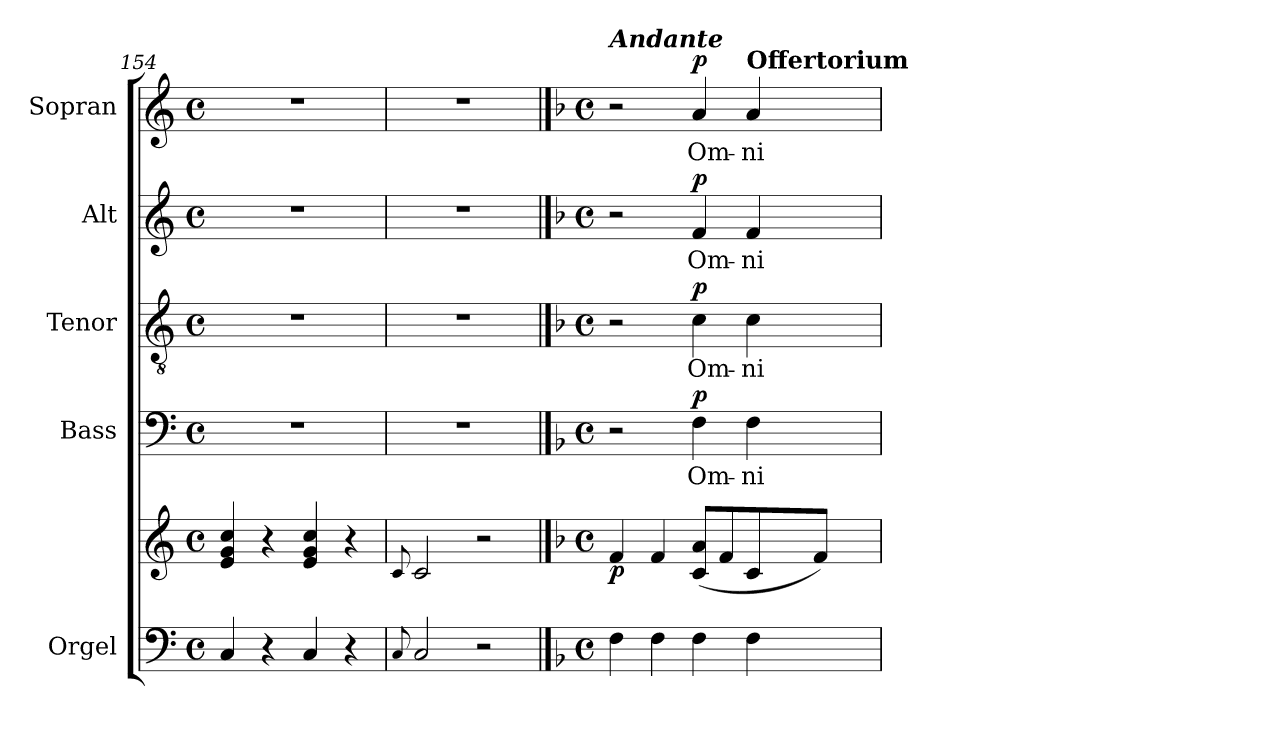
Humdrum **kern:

**kern	**kern	**dynam	**kern	**text	**dynam	**kern	**text	**dynam	**kern	**text	**dynam	**kern	**text	**dynam
*part5	*part5	*part5	*part4	*part4	*part4	*part3	*part3	*part3	*part2	*part2	*part2	*part1	*part1	*part1
*staff6	*staff5	*staff5/6	*staff4	*staff4	*staff4	*staff3	*staff3	*staff3	*staff2	*staff2	*staff2	*staff1	*staff1	*staff1
*I"Orgel	*	*	*I"Bass	*	*	*I"Tenor	*	*	*I"Alt	*	*	*I"Sopran	*	*
*I'Org.	*	*	*I'B.	*	*	*I'T.	*	*	*I'A.	*	*	*I'S.	*	*
*clefF4	*clefG2	*	*clefF4	*	*	*clefGv2	*	*	*clefG2	*	*	*clefG2	*	*
*k[]	*k[]	*	*k[]	*	*	*k[]	*	*	*k[]	*	*	*k[]	*	*
*C:	*C:	*	*C:	*	*	*C:	*	*	*C:	*	*	*C:	*	*
*M4/4	*M4/4	*	*M4/4	*	*	*M4/4	*	*	*M4/4	*	*	*M4/4	*	*
*met(c)	*met(c)	*	*met(c)	*	*	*met(c)	*	*	*met(c)	*	*	*met(c)	*	*
=154	=154	=154	=154	=154	=154	=154	=154	=154	=154	=154	=154	=154	=154	=154
4C/	4e/ 4g/ 4cc/	.	1r	.	.	1r	.	.	1r	.	.	1r	.	.
4r	4r	.	.	.	.	.	.	.	.	.	.	.	.	.
4C/	4e/ 4g/ 4cc/	.	.	.	.	.	.	.	.	.	.	.	.	.
4r	4r	.	.	.	.	.	.	.	.	.	.	.	.	.
=155	=155	=155	=155	=155	=155	=155	=155	=155	=155	=155	=155	=155	=155	=155
8qqC/	8qqc/	.	.	.	.	.	.	.	.	.	.	.	.	.
2C/	2c/	.	1r	.	.	1r	.	.	1r	.	.	1r	.	.
2r	2r	.	.	.	.	.	.	.	.	.	.	.	.	.
!!LO:PB:g=z
==156	==156	==156	==156	==156	==156	==156	==156	==156	==156	==156	==156	==156	==156	==156
*k[b-]	*k[b-]	*	*k[b-]	*	*	*k[b-]	*	*	*k[b-]	*	*	*k[b-]	*	*
*F:	*F:	*	*F:	*	*	*F:	*	*	*F:	*	*	*F:	*	*
*M4/4	*M4/4	*	*M4/4	*	*	*M4/4	*	*	*M4/4	*	*	*M4/4	*	*
*met(c)	*met(c)	*	*met(c)	*	*	*met(c)	*	*	*met(c)	*	*	*met(c)	*	*
!	!	!	!	!	!	!	!	!	!	!	!	!LO:TX:a:Bi:t=Andante	!	!
!	!	!LO:DY:b	!	!	!	!	!	!	!	!	!	!	!	!
4F\	4f/	p	2r	.	.	2r	.	.	2r	.	.	2r	.	.
4F\	4f/	.	.	.	.	.	.	.	.	.	.	.	.	.
!	!	!	!	!LO:LY:b	!LO:DY:a	!	!LO:LY:b	!LO:DY:a	!	!LO:LY:b	!LO:DY:a	!	!LO:LY:b	!LO:DY:a
4F\	(<8c/ 8a/L	.	4F\	Om-	p	4c\	Om-	p	4f/	Om-	p	4a/	Om-	p
.	8f/	.	.	.	.	.	.	.	.	.	.	.	.	.
!	!	!	!	!	!	!	!	!	!	!	!	!LO:TX:a:B:t=Offertorium	!	!
!	!	!	!	!LO:LY:b	!	!	!LO:LY:b	!	!	!LO:LY:b	!	!	!LO:LY:b	!
4F\	8c/	.	4F\	-ni	.	4c\	-ni	.	4f/	-ni	.	4a/	-ni	.
.	8f/J)	.	.	.	.	.	.	.	.	.	.	.	.	.
=	=	=	=	=	=	=	=	=	=	=	=	=	=	=
*-	*-	*-	*-	*-	*-	*-	*-	*-	*-	*-	*-	*-	*-	*-
